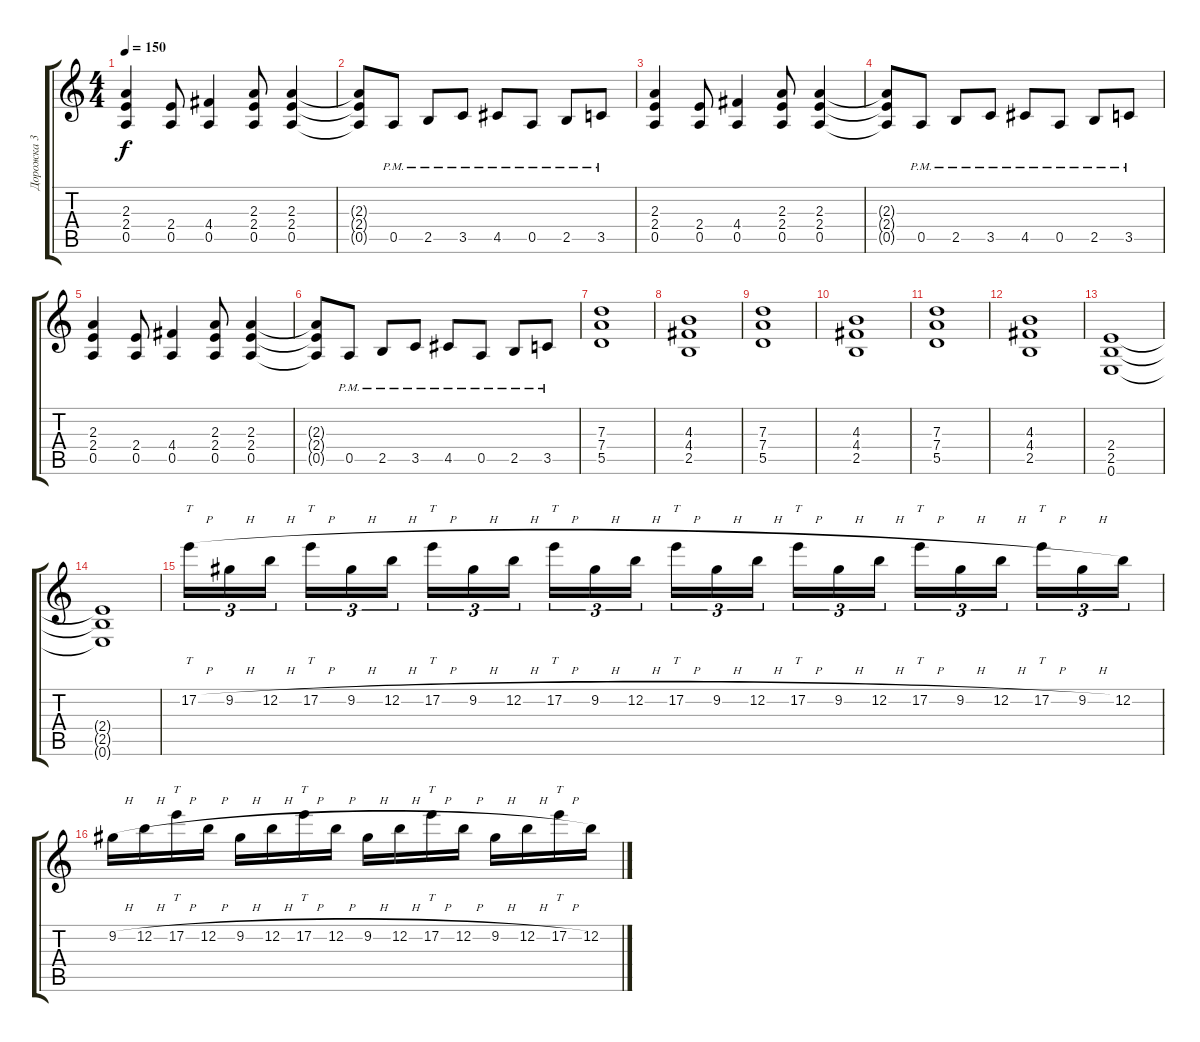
\track ("Дорожка 3" "Дорожка 3") {instrument distortionguitar}
\staff {score tabs}
\tuning (E4 B3 G3 D3 A2 E2) {hide}
\ts (4 4)
\tempo 150
\clef g2
\ks c
(2.3 2.4 0.5).4{dy f} (2.4 0.5).8 (4.4 0.5).4 (2.3 2.4 0.5).8 (2.3 2.4 0.5).4 |
(2.3{t} 2.4{t} 0.5{t}).8 0.5{pm}.8 2.5{pm}.8 3.5{pm}.8 4.5{pm}.8 0.5{pm}.8 2.5{pm}.8 3.5{pm}.8 |
(2.3 2.4 0.5).4 (2.4 0.5).8 (4.4 0.5).4 (2.3 2.4 0.5).8 (2.3 2.4 0.5).4 |
(2.3{t} 2.4{t} 0.5{t}).8 0.5{pm}.8 2.5{pm}.8 3.5{pm}.8 4.5{pm}.8 0.5{pm}.8 2.5{pm}.8 3.5{pm}.8 |
(2.3 2.4 0.5).4 (2.4 0.5).8 (4.4 0.5).4 (2.3 2.4 0.5).8 (2.3 2.4 0.5).4 |
(2.3{t} 2.4{t} 0.5{t}).8 0.5{pm}.8 2.5{pm}.8 3.5{pm}.8 4.5{pm}.8 0.5{pm}.8 2.5{pm}.8 3.5{pm}.8 |
(7.3 7.4 5.5).1 |
(4.3 4.4 2.5).1 |
(7.3 7.4 5.5).1 |
(4.3 4.4 2.5).1 |
(7.3 7.4 5.5).1 |
(4.3 4.4 2.5).1 |
(2.4 2.5 0.6).1 |
(2.4{t} 2.5{t} 0.6{t}).1 |
17.2{h}.16{tt tu (3 2)} 9.2{h}.16{tu (3 2)} 12.2{h}.16{tu (3 2) beam splitsecondary} 17.2{h}.16{tt tu (3 2)} 9.2{h}.16{tu (3 2)} 12.2{h}.16{tu (3 2)} 17.2{h}.16{tt tu (3 2)} 9.2{h}.16{tu (3 2)} 12.2{h}.16{tu (3 2) beam splitsecondary} 17.2{h}.16{tt tu (3 2)} 9.2{h}.16{tu (3 2)} 12.2{h}.16{tu (3 2)} 17.2{h}.16{tt tu (3 2)} 9.2{h}.16{tu (3 2)} 12.2{h}.16{tu (3 2) beam splitsecondary} 17.2{h}.16{tt tu (3 2)} 9.2{h}.16{tu (3 2)} 12.2{h}.16{tu (3 2)} 17.2{h}.16{tt tu (3 2)} 9.2{h}.16{tu (3 2)} 12.2{h}.16{tu (3 2) beam splitsecondary} 17.2{h}.16{tt tu (3 2)} 9.2{h}.16{tu (3 2)} 12.2.16{tu (3 2)} |
9.2{h}.16 12.2{h}.16 17.2{h}.16{tt} 12.2{h}.16 9.2{h}.16 12.2{h}.16 17.2{h}.16{tt} 12.2{h}.16 9.2{h}.16 12.2{h}.16 17.2{h}.16{tt} 12.2{h}.16 9.2{h}.16 12.2{h}.16 17.2{h}.16{tt} 12.2.16
